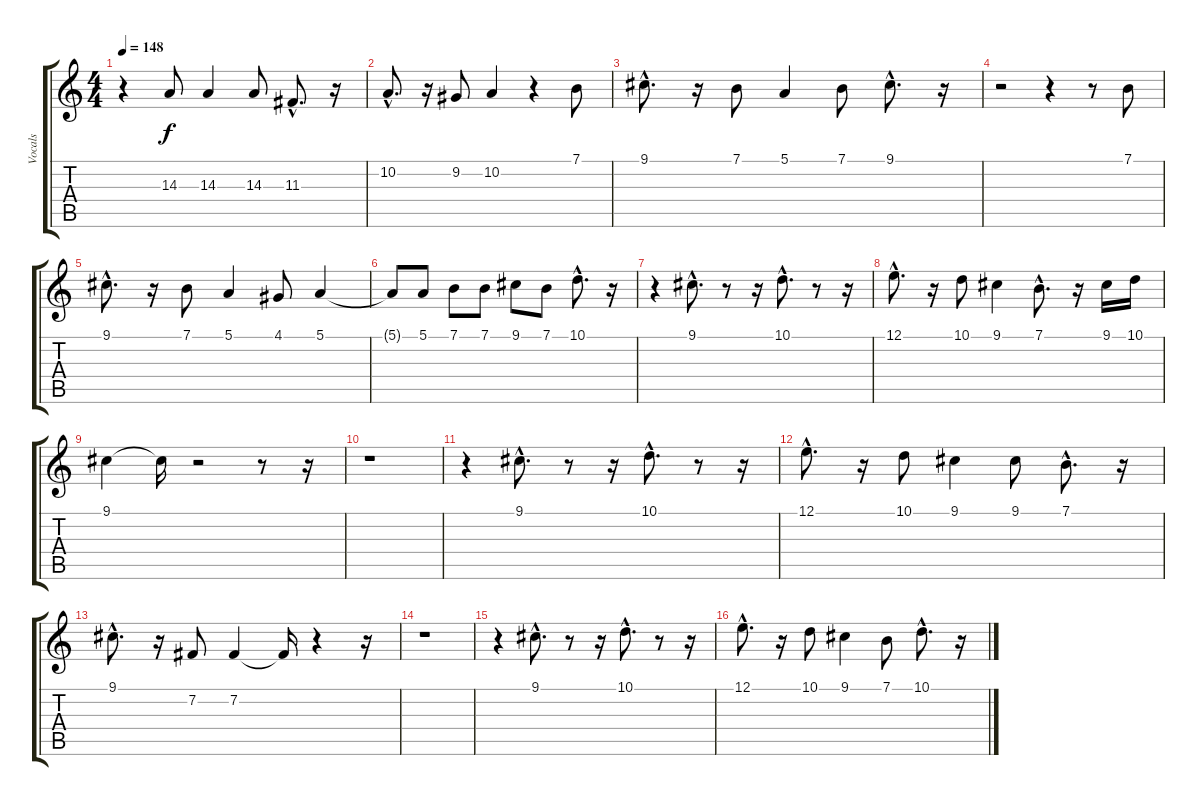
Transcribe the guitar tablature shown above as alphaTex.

\track ("Vocals" "Vocals") {instrument choiraahs}
\staff {score tabs}
\tuning (E4 B3 G3 D3 A2 E2) {hide}
\ts (4 4)
\tempo 148
\clef g2
\ks c
r.4{dy f} 14.3.8 14.3.4 14.3.8 11.3{hac}.8{d} r.16 |
10.2{hac}.8{d} r.16 9.2.8 10.2.4 r.4 7.1.8 |
9.1{hac}.8{d} r.16 7.1.8 5.1.4 7.1.8 9.1{hac}.8{d} r.16 |
r.2 r.4 r.8 7.1.8 |
9.1{hac}.8{d} r.16 7.1.8 5.1.4 4.1.8 5.1.4 |
5.1{t}.8 5.1.8 7.1.8 7.1.8 9.1.8 7.1.8 10.1{hac}.8{d} r.16 |
r.4 9.1{hac}.8{d} r.8 r.16 10.1{hac}.8{d} r.8 r.16 |
12.1{hac}.8{d} r.16 10.1.8 9.1.4 7.1{hac}.8{d} r.16 9.1.16 10.1.16 |
9.1.4 9.1{t}.16 r.2 r.8 r.16 |
r.1 |
r.4 9.1{hac}.8{d} r.8 r.16 10.1{hac}.8{d} r.8 r.16 |
12.1{hac}.8{d} r.16 10.1.8 9.1.4 9.1.8 7.1{hac}.8{d} r.16 |
9.1{hac}.8{d} r.16 7.2.8 7.2.4 7.2{t}.16 r.4 r.16 |
r.1 |
r.4 9.1{hac}.8{d} r.8 r.16 10.1{hac}.8{d} r.8 r.16 |
12.1{hac}.8{d} r.16 10.1.8 9.1.4 7.1.8 10.1{hac}.8{d} r.16
